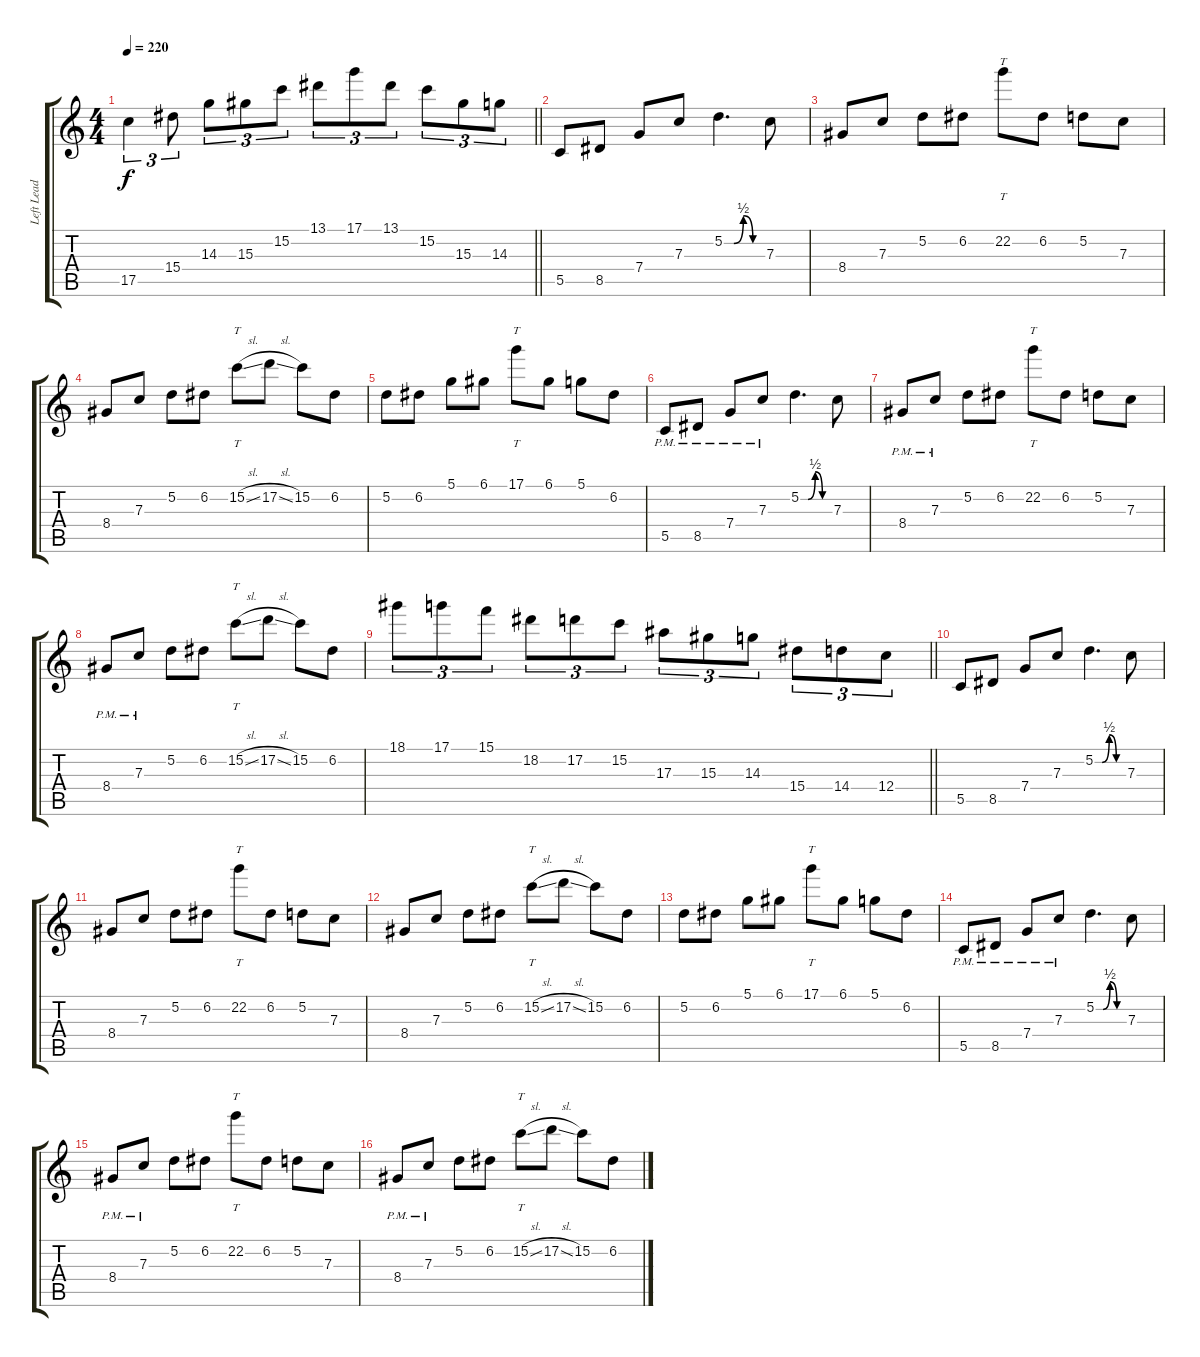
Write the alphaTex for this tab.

\track ("Left Lead 1" "Left Lead ") {instrument distortionguitar}
\staff {score tabs}
\tuning (D4 A3 F3 C3 G2 C2) {hide}
\ts (4 4)
\tempo 220
\clef g2
\barLineRight lightlight
\ks c
17.5.4{tu (3 2) dy f} 15.4.8{tu (3 2)} 14.3.8{tu (3 2)} 15.3.8{tu (3 2)} 15.2.8{tu (3 2)} 13.1.8{tu (3 2)} 17.1.8{tu (3 2)} 13.1.8{tu (3 2)} 15.2.8{tu (3 2)} 15.3.8{tu (3 2)} 14.3.8{tu (3 2)} |
5.5.8 8.5.8 7.4.8 7.3.8 5.2{be (custom 0 0 15 0 30 2 45 0 60 0)}.4{d} 7.3.8 |
8.4.8 7.3.8 5.2.8 6.2.8 22.2.8{tt} 6.2.8 5.2.8 7.3.8 |
8.4.8 7.3.8 5.2.8 6.2.8 15.2{sl}.8{tt} 17.2{sl}.8 15.2.8 6.2.8 |
5.2.8 6.2.8 5.1.8 6.1.8 17.1.8{tt} 6.1.8 5.1.8 6.2.8 |
5.5{pm}.8 8.5{pm}.8 7.4{pm}.8 7.3{pm}.8 5.2{be (custom 0 0 15 0 30 2 45 0 60 0)}.4{d} 7.3.8 |
8.4{pm}.8 7.3{pm}.8 5.2.8 6.2.8 22.2.8{tt} 6.2.8 5.2.8 7.3.8 |
8.4{pm}.8 7.3{pm}.8 5.2.8 6.2.8 15.2{sl}.8{tt} 17.2{sl}.8 15.2.8 6.2.8 |
\barLineRight lightlight
18.1.8{tu (3 2)} 17.1.8{tu (3 2)} 15.1.8{tu (3 2)} 18.2.8{tu (3 2)} 17.2.8{tu (3 2)} 15.2.8{tu (3 2)} 17.3.8{tu (3 2)} 15.3.8{tu (3 2)} 14.3.8{tu (3 2)} 15.4.8{tu (3 2)} 14.4.8{tu (3 2)} 12.4.8{tu (3 2)} |
\section ("" "")
5.5.8 8.5.8 7.4.8 7.3.8 5.2{be (custom 0 0 15 0 30 2 45 0 60 0)}.4{d} 7.3.8 |
8.4.8 7.3.8 5.2.8 6.2.8 22.2.8{tt} 6.2.8 5.2.8 7.3.8 |
8.4.8 7.3.8 5.2.8 6.2.8 15.2{sl}.8{tt} 17.2{sl}.8 15.2.8 6.2.8 |
5.2.8 6.2.8 5.1.8 6.1.8 17.1.8{tt} 6.1.8 5.1.8 6.2.8 |
5.5{pm}.8 8.5{pm}.8 7.4{pm}.8 7.3{pm}.8 5.2{be (custom 0 0 15 0 30 2 45 0 60 0)}.4{d} 7.3.8 |
8.4{pm}.8 7.3{pm}.8 5.2.8 6.2.8 22.2.8{tt} 6.2.8 5.2.8 7.3.8 |
8.4{pm}.8 7.3{pm}.8 5.2.8 6.2.8 15.2{sl}.8{tt} 17.2{sl}.8 15.2.8 6.2.8
